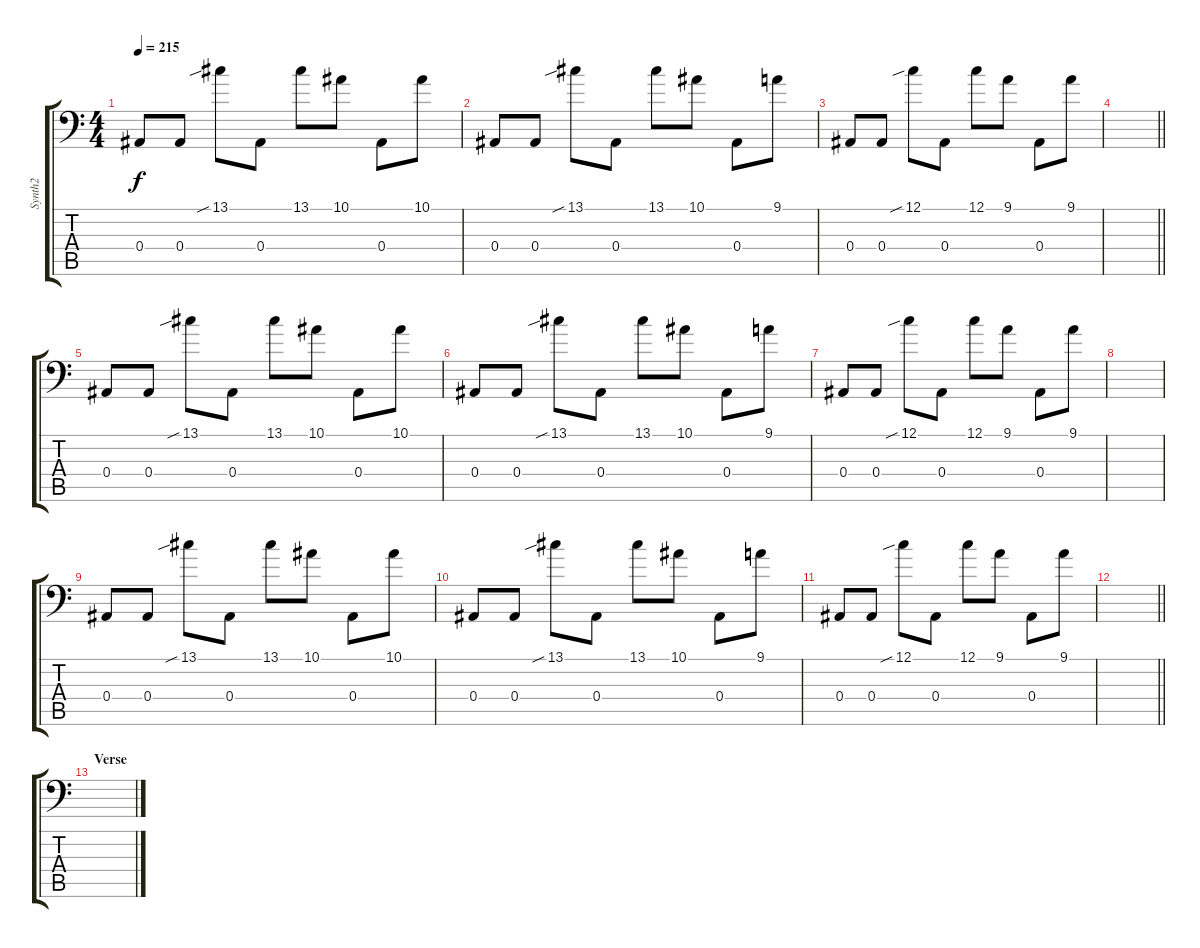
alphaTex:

\track ("Synth2" "Synth2") {instrument synthbrass1}
\staff {score tabs}
\tuning (C4 G3 Eb3 Bb2 F2 Bb1) {hide}
\ts (4 4)
\tempo 215
\clef f4
\ks c
0.4.8{dy f} 0.4.8 13.1{sib}.8 0.4.8 13.1.8 10.1.8 0.4.8 10.1.8 |
0.4.8 0.4.8 13.1{sib}.8 0.4.8 13.1.8 10.1.8 0.4.8 9.1.8 |
0.4.8 0.4.8 12.1{sib}.8 0.4.8 12.1.8 9.1.8 0.4.8 9.1.8 |
\barLineRight lightlight
|
\section ("" "")
0.4.8 0.4.8 13.1{sib}.8 0.4.8 13.1.8 10.1.8 0.4.8 10.1.8 |
0.4.8 0.4.8 13.1{sib}.8 0.4.8 13.1.8 10.1.8 0.4.8 9.1.8 |
0.4.8 0.4.8 12.1{sib}.8 0.4.8 12.1.8 9.1.8 0.4.8 9.1.8 |
|
0.4.8 0.4.8 13.1{sib}.8 0.4.8 13.1.8 10.1.8 0.4.8 10.1.8 |
0.4.8 0.4.8 13.1{sib}.8 0.4.8 13.1.8 10.1.8 0.4.8 9.1.8 |
0.4.8 0.4.8 12.1{sib}.8 0.4.8 12.1.8 9.1.8 0.4.8 9.1.8 |
\barLineRight lightlight
|
\section ("" "Verse")
